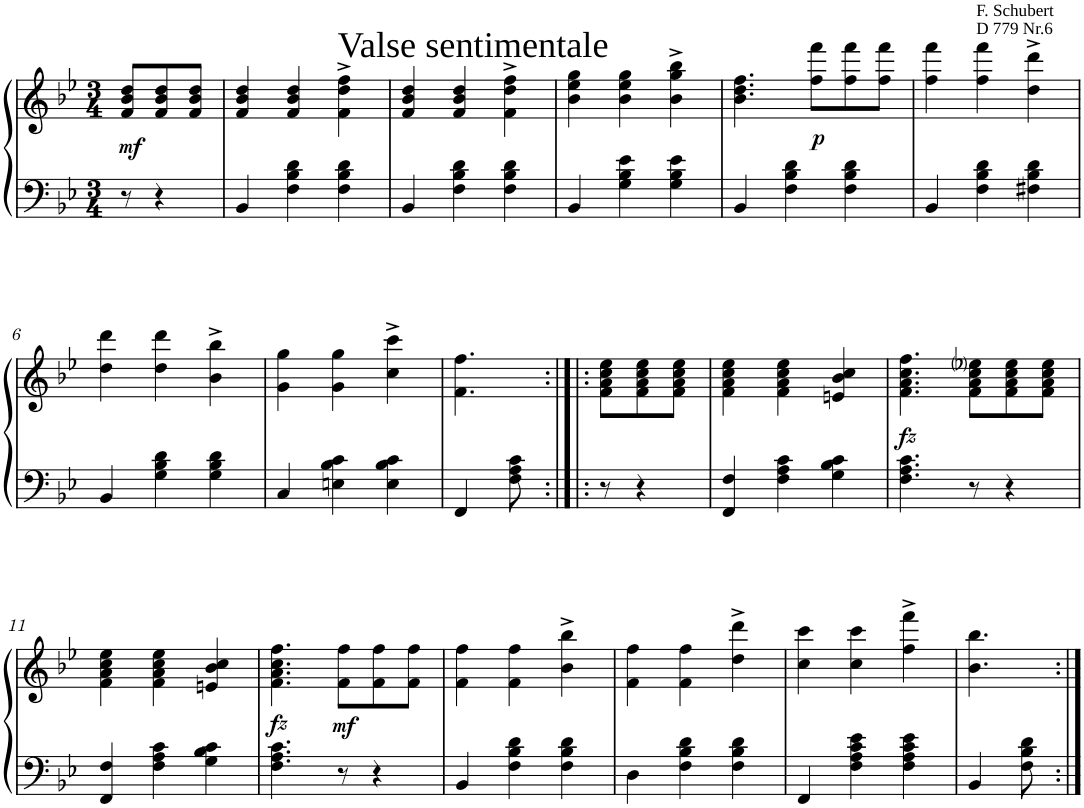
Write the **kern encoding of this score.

**kern	**kern	**dynam
*part1	*part1	*part1
*staff2	*staff1	*staff1/2
*I"Midi_1	*	*
*clefF4	*clefG2	*
*k[b-e-]	*k[b-e-]	*
*B-:	*B-:	*
*M3/4	*M3/4	*
=	=	=
!	!	!LO:DY:b
8r	8f/ 8b-/ 8dd/L	mf
4r	8f/ 8b-/ 8dd/	.
.	8f/ 8b-/ 8dd/J	.
=1	=1	=1
4BB-/	4f/ 4b-/ 4dd/	.
4F\ 4B-\ 4d\	4f/ 4b-/ 4dd/	.
!	!LO:TX:a:t=Valse sentimentale	!
4F\ 4B-\ 4d\	4f\^ 4dd\^ 4ff\^	.
=2	=2	=2
4BB-/	4f/ 4b-/ 4dd/	.
4F\ 4B-\ 4d\	4f/ 4b-/ 4dd/	.
4F\ 4B-\ 4d\	4f\^ 4dd\^ 4ff\^	.
=3	=3	=3
4BB-/	4b-\ 4ee-\ 4gg\	.
4G\ 4B-\ 4e-\	4b-\ 4ee-\ 4gg\	.
4G\ 4B-\ 4e-\	4b-\^ 4gg\^ 4bb-\^	.
=4	=4	=4
4BB-/	4.b-\ 4.dd\ 4.ff\	.
4F\ 4B-\ 4d\	.	.
!	!	!LO:DY:b
.	8ff\ 8fff\L	p
4F\ 4B-\ 4d\	8ff\ 8fff\	.
.	8ff\ 8fff\J	.
=5	=5	=5
4BB-/	4ff\ 4fff\	.
!	!LO:TX:a:t=F. Schubert	!
!	!LO:TX:a:t=D 779 Nr.6	!
4F\ 4B-\ 4d\	4ff\ 4fff\	.
4F#X\ 4B-\ 4d\	4dd\^ 4ddd\^	.
!!LO:LB:g=z
=6	=6	=6
4BB-/	4dd\ 4ddd\	.
4G\ 4B-\ 4d\	4dd\ 4ddd\	.
4G\ 4B-\ 4d\	4b-\^ 4bb-\^	.
=7	=7	=7
4C/	4g\ 4gg\	.
4En\ 4B-\ 4c\	4g\ 4gg\	.
4E\ 4B-\ 4c\	4cc\^ 4ccc\^	.
=8	=8	=8
4FF/	4.f\ 4.ff\	.
8F\ 8A\ 8c\	.	.
=8X1:|!|:	=8X1:|!|:	=8X1:|!|:
8r	8f\ 8a\ 8cc\ 8ee-\L	.
4r	8f\ 8a\ 8cc\ 8ee-\	.
.	8f\ 8a\ 8cc\ 8ee-\J	.
=9	=9	=9
4FF/ 4F/	4f\ 4a\ 4cc\ 4ee-\	.
4F\ 4A\ 4c\	4f\ 4a\ 4cc\ 4ee-\	.
4G\ 4B-\ 4c\	4en/ 4b-/ 4cc/	.
=10	=10	=10
!	!	!LO:DY:b
4.F\ 4.A\ 4.c\	4.f\ 4.a\ 4.cc\ 4.ff\	fz
8r	8f\ 8a\ 8cc\ 8ee-i\L	.
4r	8f\ 8a\ 8cc\ 8ee-\	.
.	8f\ 8a\ 8cc\ 8ee-\J	.
!!LO:LB:g=z
=11	=11	=11
4FF/ 4F/	4f\ 4a\ 4cc\ 4ee-\	.
4F\ 4A\ 4c\	4f\ 4a\ 4cc\ 4ee-\	.
4G\ 4B-\ 4c\	4en/ 4b-/ 4cc/	.
=12	=12	=12
!	!	!LO:DY:b
4.F\ 4.A\ 4.c\	4.f\ 4.a\ 4.cc\ 4.ff\	fz
!	!	!LO:DY:b
8r	8f\ 8ff\L	mf
4r	8f\ 8ff\	.
.	8f\ 8ff\J	.
=13	=13	=13
4BB-/	4f\ 4ff\	.
4F\ 4B-\ 4d\	4f\ 4ff\	.
4F\ 4B-\ 4d\	4b-\^ 4bb-\^	.
=14	=14	=14
4D\	4f\ 4ff\	.
4F\ 4B-\ 4d\	4f\ 4ff\	.
4F\ 4B-\ 4d\	4dd\^ 4ddd\^	.
=15	=15	=15
4FF/	4cc\ 4ccc\	.
4F\ 4A\ 4c\ 4e-\	4cc\ 4ccc\	.
4F\ 4A\ 4c\ 4e-\	4ff\^ 4fff\^	.
=16	=16	=16
4BB-/	4.b-\ 4.bb-\	.
8F\ 8B-\ 8d\	.	.
=:|!	=:|!	=:|!
*-	*-	*-
